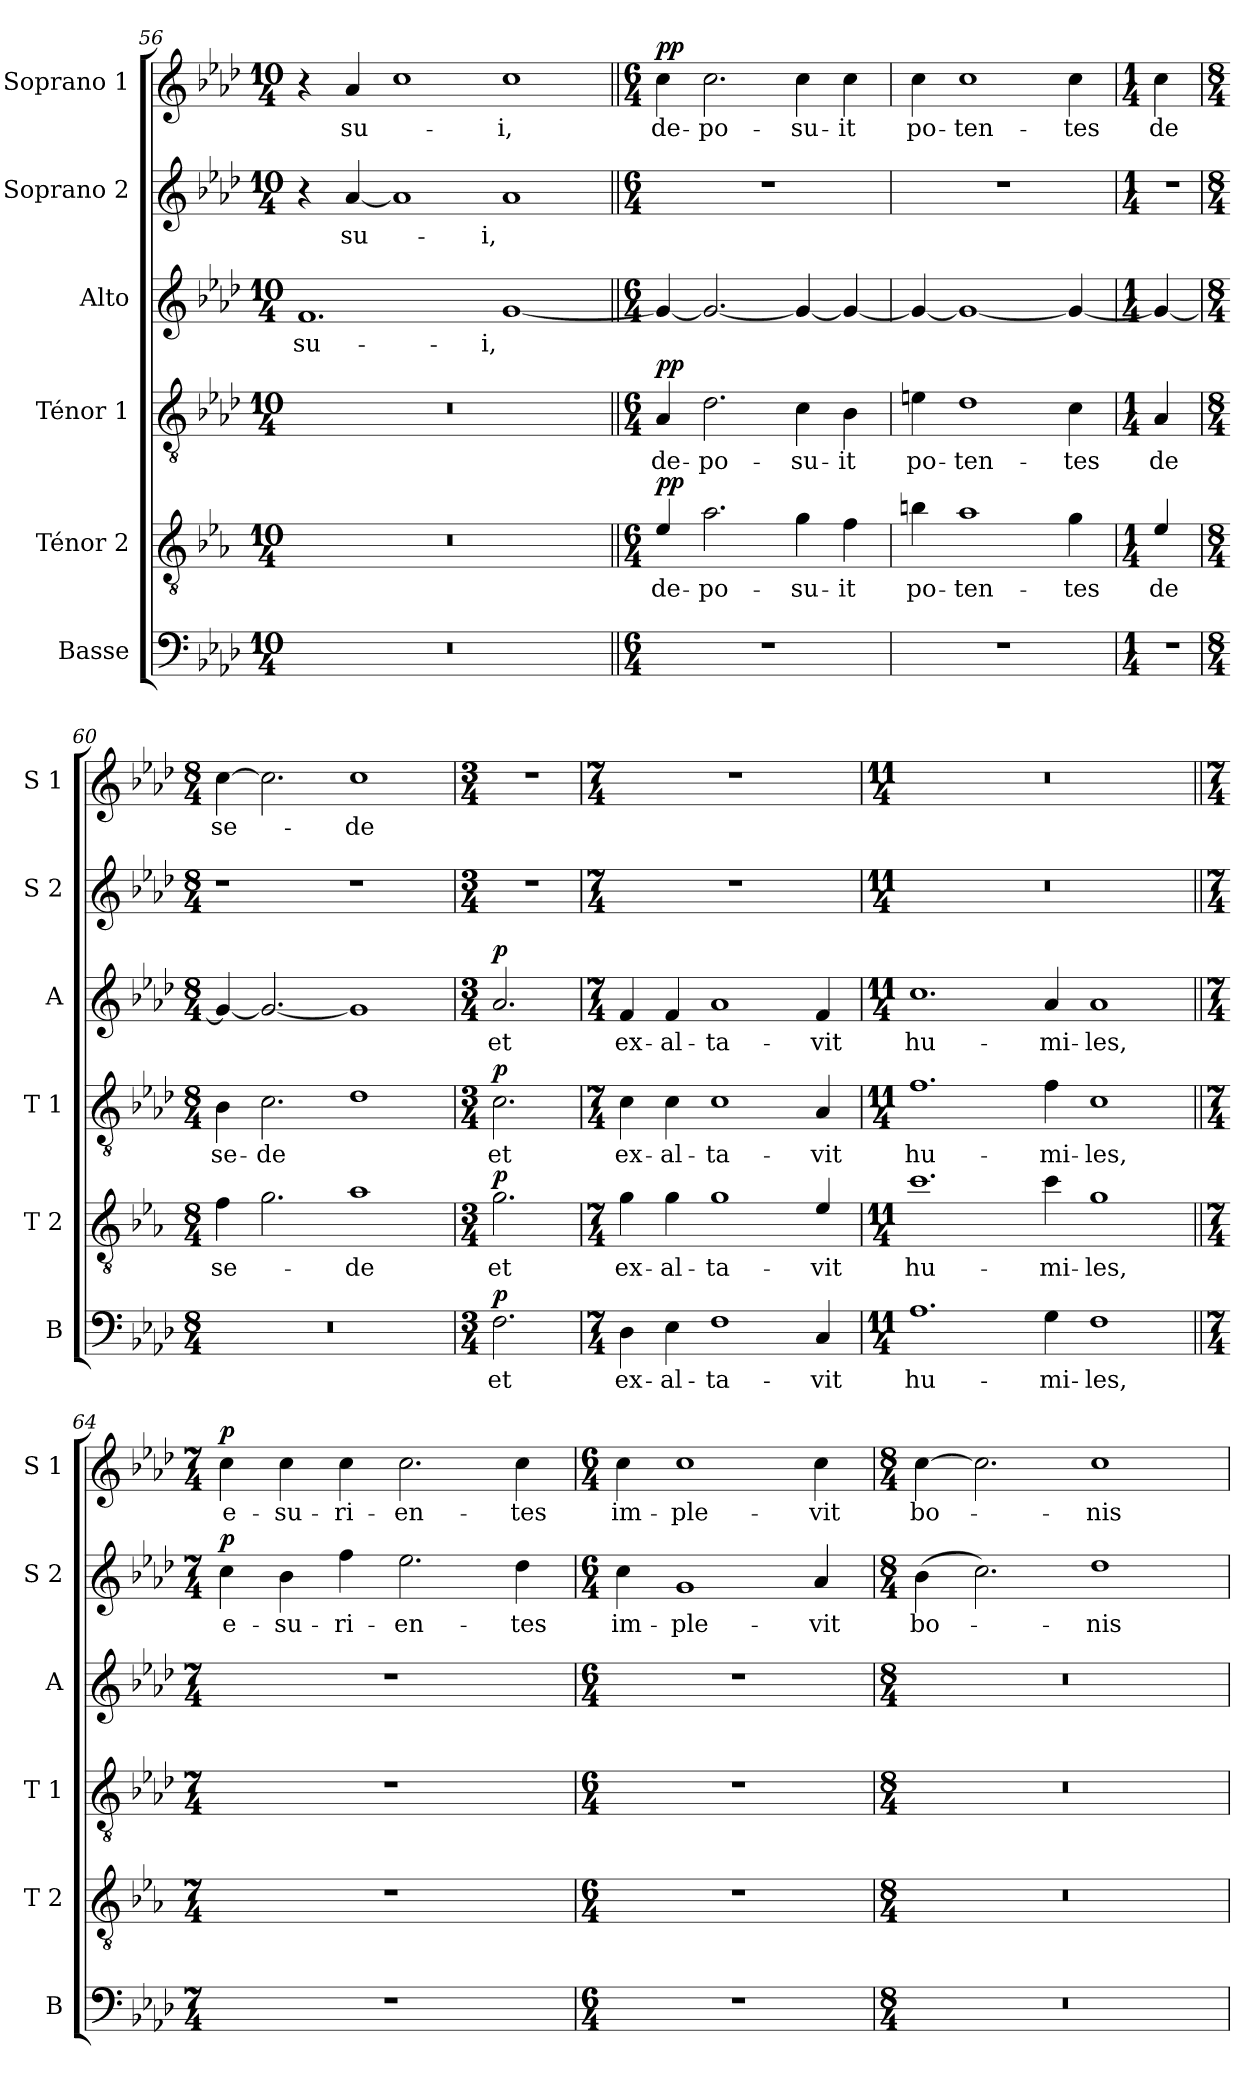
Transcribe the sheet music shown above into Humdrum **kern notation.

**kern	**text	**dynam	**kern	**text	**dynam	**kern	**text	**dynam	**kern	**text	**dynam	**kern	**text	**dynam	**kern	**text	**dynam
*part6	*part6	*part6	*part5	*part5	*part5	*part4	*part4	*part4	*part3	*part3	*part3	*part2	*part2	*part2	*part1	*part1	*part1
*staff6	*staff6	*staff6	*staff5	*staff5	*staff5	*staff4	*staff4	*staff4	*staff3	*staff3	*staff3	*staff2	*staff2	*staff2	*staff1	*staff1	*staff1
*I"Basse	*	*	*I"Ténor 2	*	*	*I"Ténor 1	*	*	*I"Alto	*	*	*I"Soprano 2	*	*	*I"Soprano 1	*	*
*I'B	*	*	*I'T 2	*	*	*I'T 1	*	*	*I'A	*	*	*I'S 2	*	*	*I'S 1	*	*
*clefF4	*	*	*clefGv2	*	*	*clefGv2	*	*	*clefG2	*	*	*clefG2	*	*	*clefG2	*	*
*	*	*	*ITrd4c7	*	*	*	*	*	*	*	*	*	*	*	*	*	*
*k[b-e-a-d-]	*	*	*k[b-e-a-d-]	*	*	*k[b-e-a-d-]	*	*	*k[b-e-a-d-]	*	*	*k[b-e-a-d-]	*	*	*k[b-e-a-d-]	*	*
*A-:	*	*	*A-:	*	*	*A-:	*	*	*A-:	*	*	*A-:	*	*	*A-:	*	*
*M10/4	*	*	*M10/4	*	*	*M10/4	*	*	*M10/4	*	*	*M10/4	*	*	*M10/4	*	*
=56	=56	=56	=56	=56	=56	=56	=56	=56	=56	=56	=56	=56	=56	=56	=56	=56	=56
!	!	!	!	!	!	!	!	!	!	!LO:LY:b	!	!	!	!	!	!	!
2%5r	.	.	2%5r	.	.	2%5r	.	.	1.f	su-	.	4r	.	.	4r	.	.
!	!	!	!	!	!	!	!	!	!	!	!	!	!LO:LY:b	!	!	!LO:LY:b	!
.	.	.	.	.	.	.	.	.	.	.	.	[4a-/	su-	.	4a-/	su-	.
.	.	.	.	.	.	.	.	.	.	.	.	1a-]	.	.	1cc	.	.
!	!	!	!	!	!	!	!	!	!	!LO:LY:b	!	!	!LO:LY:b	!	!	!LO:LY:b	!
.	.	.	.	.	.	.	.	.	[1g	-i,	.	1a-	-i,	.	1cc	-i,	.
=57||	=57||	=57||	=57||	=57||	=57||	=57||	=57||	=57||	=57||	=57||	=57||	=57||	=57||	=57||	=57||	=57||	=57||
*M6/4	*	*	*M6/4	*	*	*M6/4	*	*	*M6/4	*	*	*M6/4	*	*	*M6/4	*	*
!	!	!	!	!LO:LY:b	!LO:DY:a	!	!LO:LY:b	!LO:DY:a	!	!	!	!	!	!	!	!LO:LY:b	!LO:DY:a
1.r	.	.	4A-/	de-	pp	4A-/	de-	pp	4g/_	.	.	1.r	.	.	4cc\	de-	pp
!	!	!	!	!LO:LY:b	!	!	!LO:LY:b	!	!	!	!	!	!	!	!	!LO:LY:b	!
.	.	.	2.d-\	-po-	.	2.d-\	-po-	.	2.g/_	.	.	.	.	.	2.cc\	-po-	.
!	!	!	!	!LO:LY:b	!	!	!LO:LY:b	!	!	!	!	!	!	!	!	!LO:LY:b	!
.	.	.	4c\	-su-	.	4c\	-su-	.	4g/_	.	.	.	.	.	4cc\	-su-	.
!	!	!	!	!LO:LY:b	!	!	!LO:LY:b	!	!	!	!	!	!	!	!	!LO:LY:b	!
.	.	.	4B-\	-it	.	4B-\	-it	.	4g/_	.	.	.	.	.	4cc\	-it	.
=58	=58	=58	=58	=58	=58	=58	=58	=58	=58	=58	=58	=58	=58	=58	=58	=58	=58
!	!	!	!	!LO:LY:b	!	!	!LO:LY:b	!	!	!	!	!	!	!	!	!LO:LY:b	!
1.r	.	.	4en\	po-	.	4en\	po-	.	4g/_	.	.	1.r	.	.	4cc\	po-	.
!	!	!	!	!LO:LY:b	!	!	!LO:LY:b	!	!	!	!	!	!	!	!	!LO:LY:b	!
.	.	.	1d-	-ten-	.	1d-	-ten-	.	1g_	.	.	.	.	.	1cc	-ten-	.
!	!	!	!	!LO:LY:b	!	!	!LO:LY:b	!	!	!	!	!	!	!	!	!LO:LY:b	!
.	.	.	4c\	-tes	.	4c\	-tes	.	4g/_	.	.	.	.	.	4cc\	-tes	.
!!LO:LB:g=z
=59	=59	=59	=59	=59	=59	=59	=59	=59	=59	=59	=59	=59	=59	=59	=59	=59	=59
*M1/4	*	*	*M1/4	*	*	*M1/4	*	*	*M1/4	*	*	*M1/4	*	*	*M1/4	*	*
!	!	!	!	!LO:LY:b	!	!	!LO:LY:b	!	!	!	!	!	!	!	!	!LO:LY:b	!
4r	.	.	4A-/	de	.	4A-/	de	.	4g/_	.	.	4r	.	.	4cc\	de	.
=60	=60	=60	=60	=60	=60	=60	=60	=60	=60	=60	=60	=60	=60	=60	=60	=60	=60
*M8/4	*	*	*M8/4	*	*	*M8/4	*	*	*M8/4	*	*	*M8/4	*	*	*M8/4	*	*
!	!	!	!	!LO:LY:b	!	!	!LO:LY:b	!	!	!	!	!	!	!	!	!LO:LY:b	!
0r	.	.	4B-\	se-	.	4B-\	se-	.	4g/_	.	.	1r	.	.	[4cc\	se-	.
!	!	!	!	!	!	!	!LO:LY:b	!	!	!	!	!	!	!	!	!	!
.	.	.	2.c\	.	.	2.c\	-de	.	2.g/_	.	.	.	.	.	2.cc\]	.	.
!	!	!	!	!LO:LY:b	!	!	!	!	!	!	!	!	!	!	!	!LO:LY:b	!
.	.	.	1d-	-de	.	1d-	.	.	1g]	.	.	1r	.	.	1cc	-de	.
=61	=61	=61	=61	=61	=61	=61	=61	=61	=61	=61	=61	=61	=61	=61	=61	=61	=61
*M3/4	*	*	*M3/4	*	*	*M3/4	*	*	*M3/4	*	*	*M3/4	*	*	*M3/4	*	*
!	!LO:LY:b	!LO:DY:a	!	!LO:LY:b	!LO:DY:a	!	!LO:LY:b	!LO:DY:a	!	!LO:LY:b	!LO:DY:a	!	!	!	!	!	!
2.F\	et	p	2.c\	et	p	2.c\	et	p	2.a-/	et	p	2.r	.	.	2.r	.	.
=62	=62	=62	=62	=62	=62	=62	=62	=62	=62	=62	=62	=62	=62	=62	=62	=62	=62
*M7/4	*	*	*M7/4	*	*	*M7/4	*	*	*M7/4	*	*	*M7/4	*	*	*M7/4	*	*
!	!LO:LY:b	!	!	!LO:LY:b	!	!	!LO:LY:b	!	!	!LO:LY:b	!	!	!	!	!	!	!
4D-\	ex-	.	4c\	ex-	.	4c\	ex-	.	4f/	ex-	.	1..r	.	.	1..r	.	.
!	!LO:LY:b	!	!	!LO:LY:b	!	!	!LO:LY:b	!	!	!LO:LY:b	!	!	!	!	!	!	!
4E-\	-al-	.	4c\	-al-	.	4c\	-al-	.	4f/	-al-	.	.	.	.	.	.	.
!	!LO:LY:b	!	!	!LO:LY:b	!	!	!LO:LY:b	!	!	!LO:LY:b	!	!	!	!	!	!	!
1F	-ta-	.	1c	-ta-	.	1c	-ta-	.	1a-	-ta-	.	.	.	.	.	.	.
!	!LO:LY:b	!	!	!LO:LY:b	!	!	!LO:LY:b	!	!	!LO:LY:b	!	!	!	!	!	!	!
4C/	-vit	.	4A-/	-vit	.	4A-/	-vit	.	4f/	-vit	.	.	.	.	.	.	.
=63	=63	=63	=63	=63	=63	=63	=63	=63	=63	=63	=63	=63	=63	=63	=63	=63	=63
*M11/4	*	*	*M11/4	*	*	*M11/4	*	*	*M11/4	*	*	*M11/4	*	*	*M11/4	*	*
!	!LO:LY:b	!	!	!LO:LY:b	!	!	!LO:LY:b	!	!	!LO:LY:b	!	!	!	!	!	!	!
1.A-	hu-	.	1.f	hu-	.	1.f	hu-	.	1.cc	hu-	.	4%11r	.	.	4%11r	.	.
!	!LO:LY:b	!	!	!LO:LY:b	!	!	!LO:LY:b	!	!	!LO:LY:b	!	!	!	!	!	!	!
4G\	-mi-	.	4f\	-mi-	.	4f\	-mi-	.	4a-/	-mi-	.	.	.	.	.	.	.
!	!LO:LY:b	!	!	!LO:LY:b	!	!	!LO:LY:b	!	!	!LO:LY:b	!	!	!	!	!	!	!
1F	-les,	.	1c	-les,	.	1c	-les,	.	1a-	-les,	.	.	.	.	.	.	.
=64||	=64||	=64||	=64||	=64||	=64||	=64||	=64||	=64||	=64||	=64||	=64||	=64||	=64||	=64||	=64||	=64||	=64||
*M7/4	*	*	*M7/4	*	*	*M7/4	*	*	*M7/4	*	*	*M7/4	*	*	*M7/4	*	*
!	!	!	!	!	!	!	!	!	!	!	!	!	!LO:LY:b	!LO:DY:a	!	!LO:LY:b	!LO:DY:a
1..r	.	.	1..r	.	.	1..r	.	.	1..r	.	.	4cc\	e-	p	4cc\	e-	p
!	!	!	!	!	!	!	!	!	!	!	!	!	!LO:LY:b	!	!	!LO:LY:b	!
.	.	.	.	.	.	.	.	.	.	.	.	4b-\	-su-	.	4cc\	-su-	.
!	!	!	!	!	!	!	!	!	!	!	!	!	!LO:LY:b	!	!	!LO:LY:b	!
.	.	.	.	.	.	.	.	.	.	.	.	4ff\	-ri-	.	4cc\	-ri-	.
!	!	!	!	!	!	!	!	!	!	!	!	!	!LO:LY:b	!	!	!LO:LY:b	!
.	.	.	.	.	.	.	.	.	.	.	.	2.ee-\	-en-	.	2.cc\	-en-	.
!	!	!	!	!	!	!	!	!	!	!	!	!	!LO:LY:b	!	!	!LO:LY:b	!
.	.	.	.	.	.	.	.	.	.	.	.	4dd-\	-tes	.	4cc\	-tes	.
=65	=65	=65	=65	=65	=65	=65	=65	=65	=65	=65	=65	=65	=65	=65	=65	=65	=65
*M6/4	*	*	*M6/4	*	*	*M6/4	*	*	*M6/4	*	*	*M6/4	*	*	*M6/4	*	*
!	!	!	!	!	!	!	!	!	!	!	!	!	!LO:LY:b	!	!	!LO:LY:b	!
1.r	.	.	1.r	.	.	1.r	.	.	1.r	.	.	4cc\	im-	.	4cc\	im-	.
!	!	!	!	!	!	!	!	!	!	!	!	!	!LO:LY:b	!	!	!LO:LY:b	!
.	.	.	.	.	.	.	.	.	.	.	.	1g	-ple-	.	1cc	-ple-	.
!	!	!	!	!	!	!	!	!	!	!	!	!	!LO:LY:b	!	!	!LO:LY:b	!
.	.	.	.	.	.	.	.	.	.	.	.	4a-/	-vit	.	4cc\	-vit	.
!!LO:PB:g=z
=66	=66	=66	=66	=66	=66	=66	=66	=66	=66	=66	=66	=66	=66	=66	=66	=66	=66
*M8/4	*	*	*M8/4	*	*	*M8/4	*	*	*M8/4	*	*	*M8/4	*	*	*M8/4	*	*
!	!	!	!	!	!	!	!	!	!	!	!	!	!LO:LY:b	!	!	!LO:LY:b	!
0r	.	.	0r	.	.	0r	.	.	0r	.	.	(4b-\	bo-	.	[4cc\	bo-	.
.	.	.	.	.	.	.	.	.	.	.	.	2.cc\)	.	.	2.cc\]	.	.
!	!	!	!	!	!	!	!	!	!	!	!	!	!LO:LY:b	!	!	!LO:LY:b	!
.	.	.	.	.	.	.	.	.	.	.	.	1dd-	-nis	.	1cc	-nis	.
=	=	=	=	=	=	=	=	=	=	=	=	=	=	=	=	=	=
*-	*-	*-	*-	*-	*-	*-	*-	*-	*-	*-	*-	*-	*-	*-	*-	*-	*-
